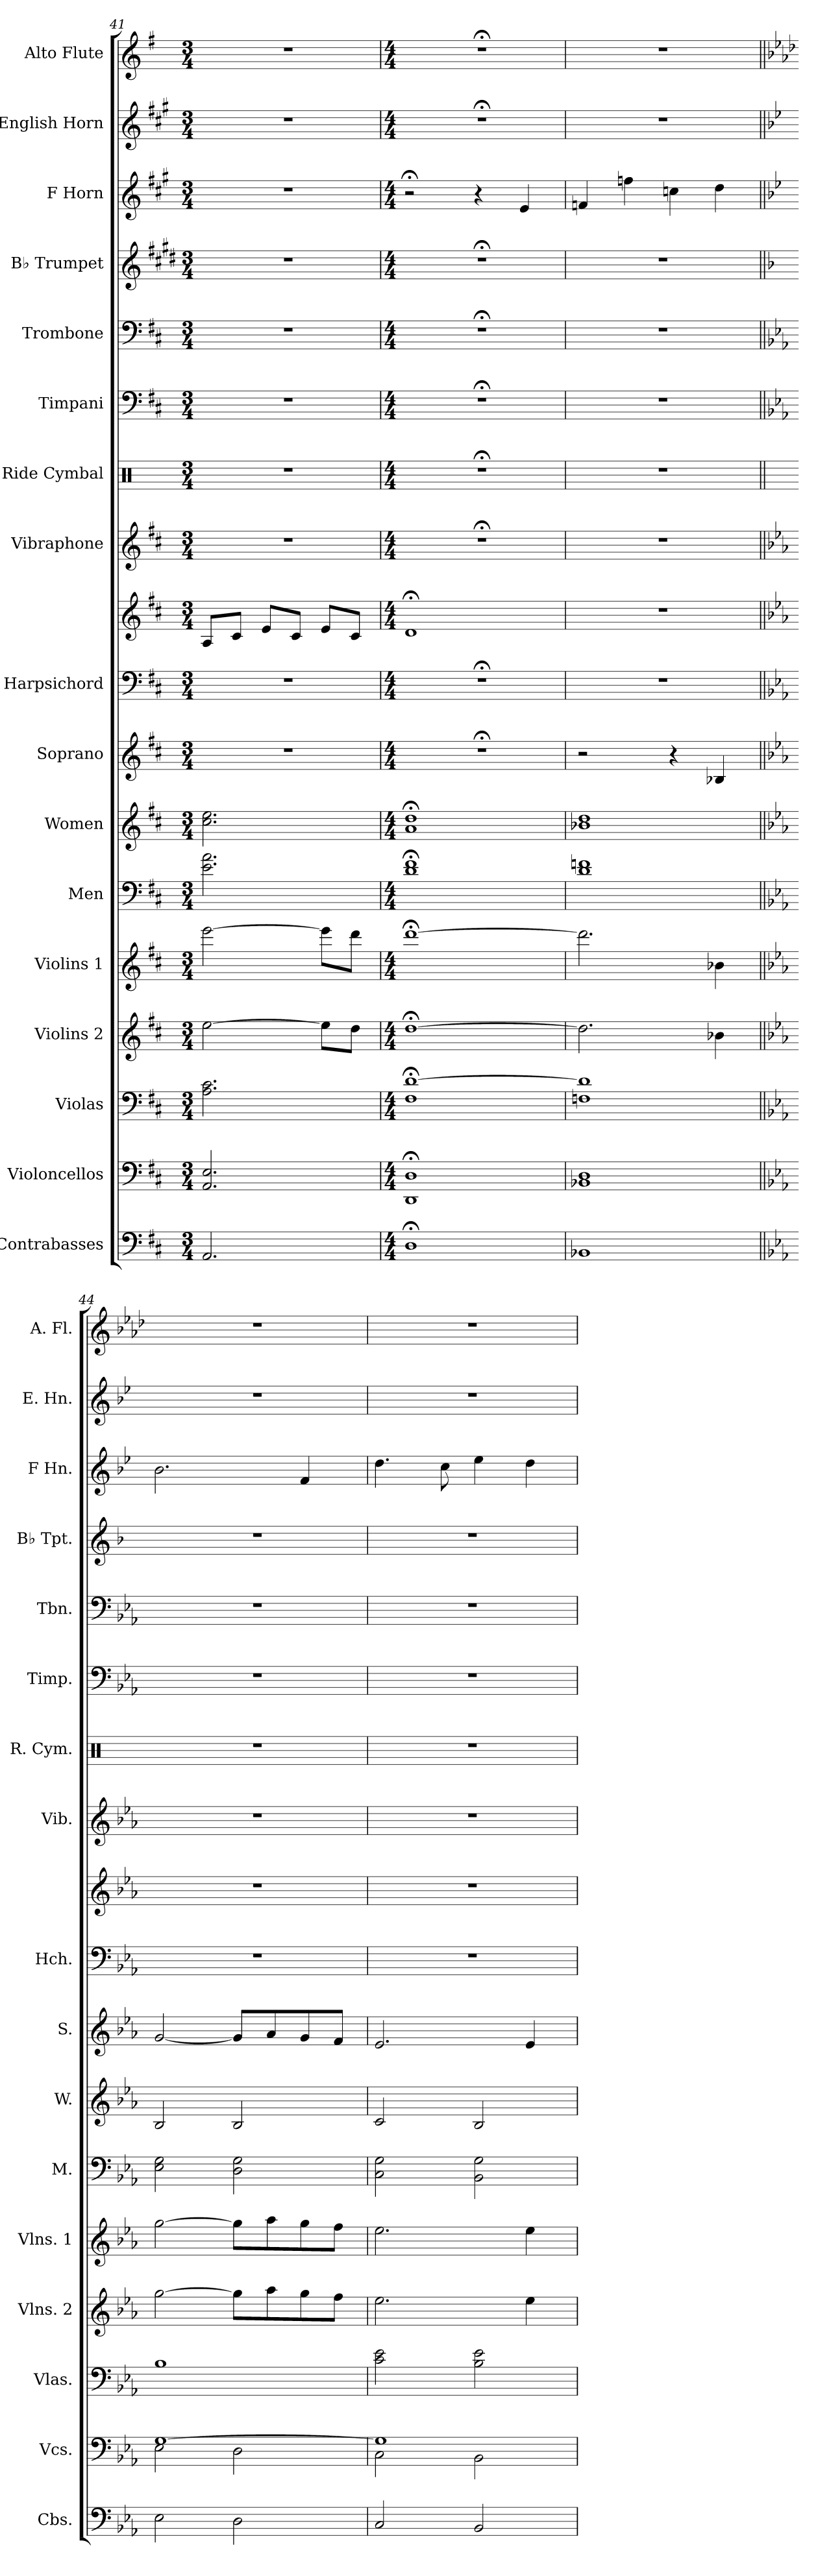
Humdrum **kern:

**kern	**kern	**kern	**kern	**kern	**kern	**kern	**kern	**kern	**kern	**kern	**kern	**kern	**kern	**kern	**kern	**kern	**kern
*part17	*part16	*part15	*part14	*part13	*part12	*part11	*part10	*part9	*part9	*part8	*part7	*part6	*part5	*part4	*part3	*part2	*part1
*staff18	*staff17	*staff16	*staff15	*staff14	*staff13	*staff12	*staff11	*staff10	*staff9	*staff8	*staff7	*staff6	*staff5	*staff4	*staff3	*staff2	*staff1
*I"Contrabasses	*I"Violoncellos	*I"Violas	*I"Violins 2	*I"Violins 1	*I"Men	*I"Women	*I"Soprano	*I"Harpsichord	*	*I"Vibraphone	*I"Ride Cymbal	*I"Timpani	*I"Trombone	*I"B♭ Trumpet	*I"F Horn	*I"English Horn	*I"Alto Flute
*I'Cbs.	*I'Vcs.	*I'Vlas.	*I'Vlns. 2	*I'Vlns. 1	*I'M.	*I'W.	*I'S.	*I'Hch.	*	*I'Vib.	*I'R. Cym.	*I'Timp.	*I'Tbn.	*I'B♭ Tpt.	*I'F Hn.	*I'E. Hn.	*I'A. Fl.
*clefF4	*clefF4	*clefF4	*clefG2	*clefG2	*clefF4	*clefG2	*clefG2	*clefF4	*clefG2	*clefG2	*clefX	*clefF4	*clefF4	*clefG2	*clefG2	*clefG2	*clefG2
*ITrd7c12	*	*	*	*	*	*	*	*	*	*	*	*	*	*ITrd1c2	*ITrd4c7	*ITrd4c7	*ITrd3c5
*k[f#c#]	*k[f#c#]	*k[f#c#]	*k[f#c#]	*k[f#c#]	*k[f#c#]	*k[f#c#]	*k[f#c#]	*k[f#c#]	*k[f#c#]	*k[f#c#]	*k[]	*k[f#c#]	*k[f#c#]	*k[f#c#]	*k[f#c#]	*k[f#c#]	*k[f#c#]
*M3/4	*M3/4	*M3/4	*M3/4	*M3/4	*M3/4	*M3/4	*M3/4	*M3/4	*M3/4	*M3/4	*M3/4	*M3/4	*M3/4	*M3/4	*M3/4	*M3/4	*M3/4
=41	=41	=41	=41	=41	=41	=41	=41	=41	=41	=41	=41	=41	=41	=41	=41	=41	=41
2.AAA/	2.AA/ 2.E/	2.A\ 2.c#\	[2ee\	[2eee\	2.e\ 2.a\	2.cc#\ 2.ee\	2.r	2.r	8A/L	2.r	2.r	2.r	2.r	2.r	2.r	2.r	2.r
.	.	.	.	.	.	.	.	.	8c#/J	.	.	.	.	.	.	.	.
.	.	.	.	.	.	.	.	.	8e/L	.	.	.	.	.	.	.	.
.	.	.	.	.	.	.	.	.	8c#/J	.	.	.	.	.	.	.	.
.	.	.	8ee\L]	8eee\L]	.	.	.	.	8e/L	.	.	.	.	.	.	.	.
.	.	.	8dd\J	8ddd\J	.	.	.	.	8c#/J	.	.	.	.	.	.	.	.
=42	=42	=42	=42	=42	=42	=42	=42	=42	=42	=42	=42	=42	=42	=42	=42	=42	=42
*M4/4	*M4/4	*M4/4	*M4/4	*M4/4	*M4/4	*M4/4	*M4/4	*M4/4	*M4/4	*M4/4	*M4/4	*M4/4	*M4/4	*M4/4	*M4/4	*M4/4	*M4/4
1DD;<	1DD;< 1D;<	1F#;< [1d;<	[1dd;<	[1ddd;<	1d;< 1f#;<	1a;< 1dd;<	1r;<	1r;<	1d;<	1r;<	1r;<	1r;<	1r;<	1r;<	2r;<	1r;<	1r;<
.	.	.	.	.	.	.	.	.	.	.	.	.	.	.	4r	.	.
.	.	.	.	.	.	.	.	.	.	.	.	.	.	.	4A/	.	.
=43	=43	=43	=43	=43	=43	=43	=43	=43	=43	=43	=43	=43	=43	=43	=43	=43	=43
1BBB-X	1BB-X 1D	1Fn 1d]	2.dd\]	2.ddd\]	1d 1fn	1b-X 1dd	2r	1r	1r	1r	1r	1r	1r	1r	4B-X/	1r	1r
.	.	.	.	.	.	.	.	.	.	.	.	.	.	.	4b-X\	.	.
.	.	.	.	.	.	.	4r	.	.	.	.	.	.	.	4fn\	.	.
.	.	.	4b-X\	4b-X\	.	.	4B-X/	.	.	.	.	.	.	.	4g\	.	.
=44||	=44||	=44||	=44||	=44||	=44||	=44||	=44||	=44||	=44||	=44||	=44||	=44||	=44||	=44||	=44||	=44||	=44||
*k[b-e-a-]	*k[b-e-a-]	*k[b-e-a-]	*k[b-e-a-]	*k[b-e-a-]	*k[b-e-a-]	*k[b-e-a-]	*k[b-e-a-]	*k[b-e-a-]	*k[b-e-a-]	*k[b-e-a-]	*	*k[b-e-a-]	*k[b-e-a-]	*k[b-e-a-]	*k[b-e-a-]	*k[b-e-a-]	*k[b-e-a-]
*	*	*	*	*	*	*	*	*	*	*	*	*	*	*	*	*	*MM70
*	*^	*	*	*	*	*	*	*	*	*	*	*	*	*	*	*	*
2EE-\	[1G	2E-\	1B-	[2gg\	[2gg\	2E-\ 2G\	2B-/	[2g/	1r	1r	1r	1r	1r	1r	1r	2.e-\	1r	1r
2DD\	.	2D\	.	8gg\L]	8gg\L]	2D\ 2G\	2B-/	8g/L]	.	.	.	.	.	.	.	.	.	.
.	.	.	.	8aa-\	8aa-\	.	.	8a-/	.	.	.	.	.	.	.	.	.	.
.	.	.	.	8gg\	8gg\	.	.	8g/	.	.	.	.	.	.	.	4B-/	.	.
.	.	.	.	8ff\J	8ff\J	.	.	8f/J	.	.	.	.	.	.	.	.	.	.
=45	=45	=45	=45	=45	=45	=45	=45	=45	=45	=45	=45	=45	=45	=45	=45	=45	=45	=45
2CC/	1G]	2C\	2c\ 2e-\	2.ee-\	2.ee-\	2C\ 2G\	2c/	2.e-/	1r	1r	1r	1r	1r	1r	1r	4.g\	1r	1r
.	.	.	.	.	.	.	.	.	.	.	.	.	.	.	.	8f\	.	.
2BBB-/	.	2BB-\	2B-\ 2e-\	.	.	2BB-\ 2G\	2B-/	.	.	.	.	.	.	.	.	4a-\	.	.
.	.	.	.	4ee-\	4ee-\	.	.	4e-/	.	.	.	.	.	.	.	4g\	.	.
*	*v	*v	*	*	*	*	*	*	*	*	*	*	*	*	*	*	*	*
=	=	=	=	=	=	=	=	=	=	=	=	=	=	=	=	=	=
*-	*-	*-	*-	*-	*-	*-	*-	*-	*-	*-	*-	*-	*-	*-	*-	*-	*-
